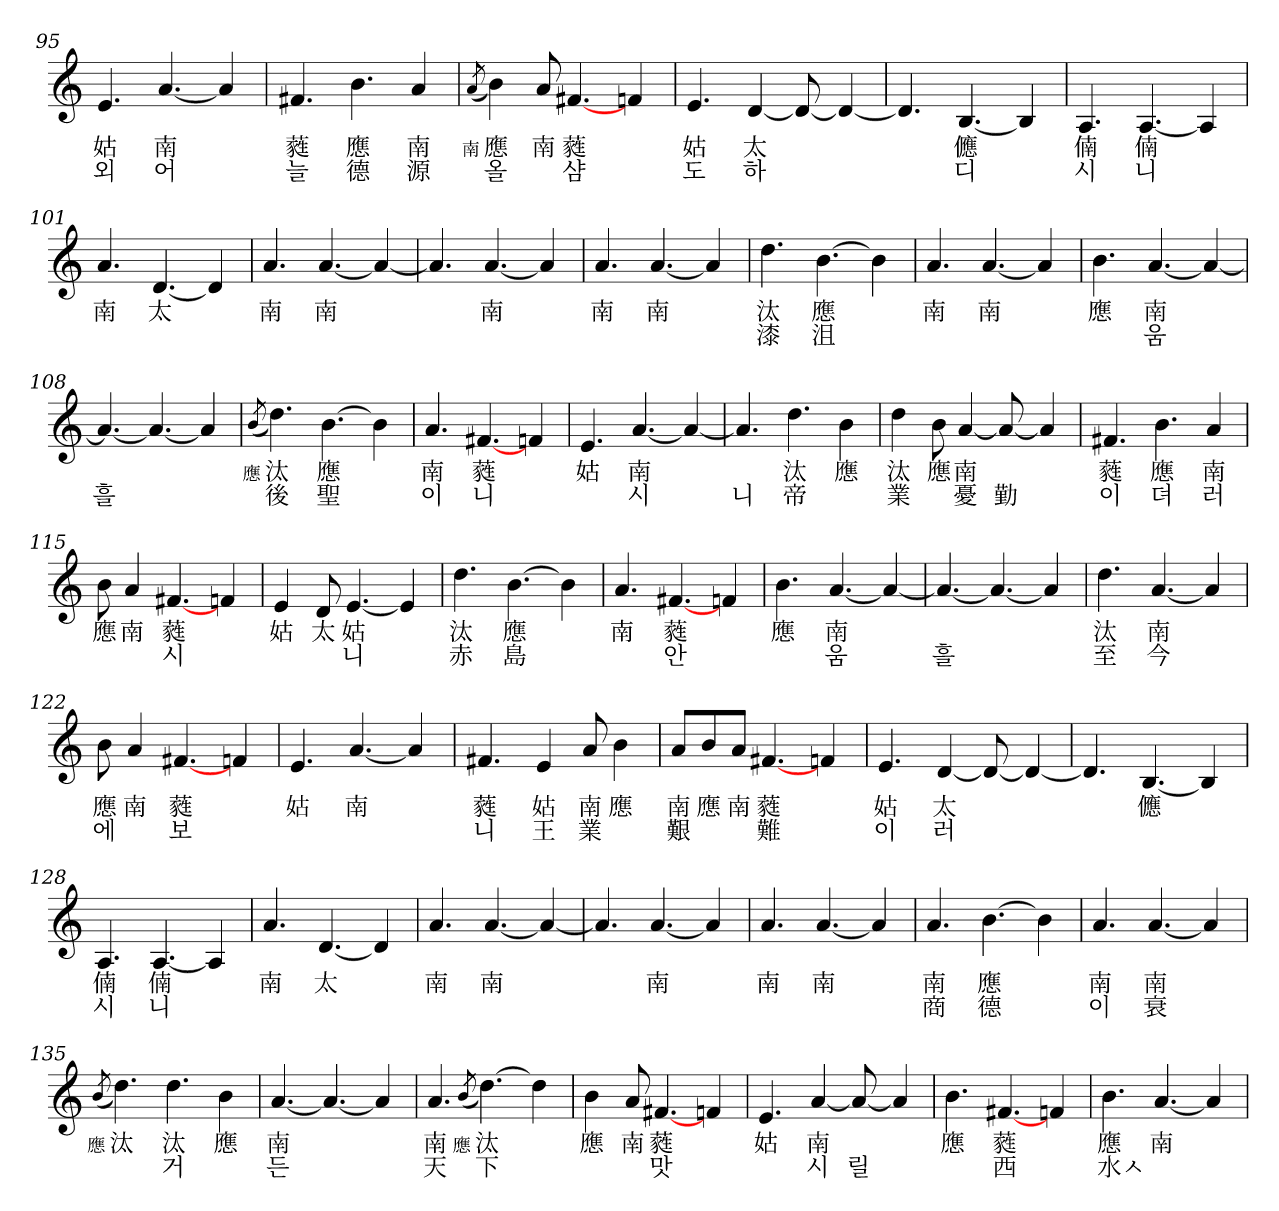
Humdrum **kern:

**kern	**text	**text
*part1	*part1	*part1
*staff1	*staff1	*staff1
!!LO:LB:g=z
*clefG2	*	*
*k[]	*	*
*a:	*	*
=95	=95	=95
!	!LO:LY:b	!LO:LY:b
4.e/	姑	외
!	!LO:LY:b	!LO:LY:b
[4.a/	南	어
4a/]	.	.
=96	=96	=96
!	!LO:LY:b	!LO:LY:b
4.f#X/	蕤	늘
!	!LO:LY:b	!LO:LY:b
4.b\	應	德
!	!LO:LY:b	!LO:LY:b
4a/	南	源
!!LO:LB:g=z
=97	=97	=97
!	!LO:LY:b	!
(<8qa/	南	.
!	!LO:LY:b	!LO:LY:b
4b\)	應	올
!	!LO:LY:b	!LO:LY:b
8a/	南	.
!	!LO:LY:b	!LO:LY:b
[4.f#X/	蕤	샴
4f/	.	.
=98	=98	=98
!	!LO:LY:b	!LO:LY:b
4.e/	姑	도
!	!LO:LY:b	!LO:LY:b
[4d/	太	하
!	!	!LO:LY:b
8d/_	.	.
4d/_	.	.
!!LO:LB:g=z
=99	=99	=99
!	!	!LO:LY:b
4.d/]	.	.
!	!LO:LY:b	!LO:LY:b
[4.B/	㒣	디
4B/]	.	.
=100	=100	=100
!	!LO:LY:b	!LO:LY:b
4.A/	㑲	시
!	!LO:LY:b	!LO:LY:b
[4.A/	㑲	니
4A/]	.	.
!!LO:PB:g=z
=101	=101	=101
!	!LO:LY:b	!
4.a/	南	.
!	!LO:LY:b	!
[4.d/	太	.
4d/]	.	.
=102	=102	=102
!	!LO:LY:b	!
4.a/	南	.
!	!LO:LY:b	!
[4.a/	南	.
4a/_	.	.
!!LO:LB:g=z
=103	=103	=103
4.a/]	.	.
!	!LO:LY:b	!
[4.a/	南	.
4a/]	.	.
=104	=104	=104
!	!LO:LY:b	!
4.a/	南	.
!	!LO:LY:b	!
[4.a/	南	.
4a/]	.	.
!!LO:LB:g=z
=105	=105	=105
!	!LO:LY:b	!LO:LY:b
4.dd\	汰	漆
!	!LO:LY:b	!LO:LY:b
[4.b\	應	沮
4b\]	.	.
=106	=106	=106
!	!LO:LY:b	!
4.a/	南	.
!	!LO:LY:b	!LO:LY:b
[4.a/	南	.
4a/]	.	.
!!LO:LB:g=z
=107	=107	=107
!	!LO:LY:b	!LO:LY:b
4.b\	應	.
!	!LO:LY:b	!LO:LY:b
[4.a/	南	움
4a/_	.	.
=108	=108	=108
!	!	!LO:LY:b
4.a/_	.	흘
4.a/_	.	.
4a/]	.	.
!!LO:LB:g=z
=109	=109	=109
!	!LO:LY:b	!
(<8qb/	應	.
!	!LO:LY:b	!LO:LY:b
4.dd\)	汰	後
!	!LO:LY:b	!LO:LY:b
[4.b\	應	聖
4b\]	.	.
=110	=110	=110
!	!LO:LY:b	!LO:LY:b
4.a/	南	이
!	!LO:LY:b	!LO:LY:b
[4.f#X/	蕤	니
4f/	.	.
!!LO:LB:g=z
=111	=111	=111
!	!LO:LY:b	!LO:LY:b
4.e/	姑	.
!	!LO:LY:b	!LO:LY:b
[4.a/	南	시
4a/_	.	.
=112	=112	=112
!	!	!LO:LY:b
4.a/]	.	니
!	!LO:LY:b	!LO:LY:b
4.dd\	汰	帝
!	!LO:LY:b	!
4b\	應	.
!!LO:LB:g=z
=113	=113	=113
!	!LO:LY:b	!LO:LY:b
4dd\	汰	業
!	!LO:LY:b	!
8b\	應	.
!	!LO:LY:b	!LO:LY:b
[4a/	南	憂
!	!	!LO:LY:b
8a/_	.	勤
4a/]	.	.
=114	=114	=114
!	!LO:LY:b	!LO:LY:b
4.f#X/	蕤	이
!	!LO:LY:b	!LO:LY:b
4.b\	應	뎌
!	!LO:LY:b	!LO:LY:b
4a/	南	러
!!LO:LB:g=z
=115	=115	=115
!	!LO:LY:b	!LO:LY:b
8b\	應	.
!	!LO:LY:b	!
4a/	南	.
!	!LO:LY:b	!LO:LY:b
[4.f#X/	蕤	시
4f/	.	.
=116	=116	=116
!	!LO:LY:b	!
4e/	姑	.
!	!LO:LY:b	!
8d/	太	.
!	!LO:LY:b	!LO:LY:b
[4.e/	姑	니
4e/]	.	.
!!LO:LB:g=z
=117	=117	=117
!	!LO:LY:b	!LO:LY:b
4.dd\	汰	赤
!	!LO:LY:b	!LO:LY:b
[4.b\	應	島
4b\]	.	.
=118	=118	=118
!	!LO:LY:b	!
4.a/	南	.
!	!LO:LY:b	!LO:LY:b
[4.f#X/	蕤	안
4f/	.	.
!!LO:LB:g=z
=119	=119	=119
!	!LO:LY:b	!LO:LY:b
4.b\	應	.
!	!LO:LY:b	!LO:LY:b
[4.a/	南	움
4a/_	.	.
=120	=120	=120
!	!	!LO:LY:b
4.a/_	.	흘
4.a/_	.	.
4a/]	.	.
!!LO:PB:g=z
=121	=121	=121
!	!LO:LY:b	!LO:LY:b
4.dd\	汰	至
!	!LO:LY:b	!LO:LY:b
[4.a/	南	今
4a/]	.	.
=122	=122	=122
!	!LO:LY:b	!LO:LY:b
8b\	應	에
!	!LO:LY:b	!
4a/	南	.
!	!LO:LY:b	!LO:LY:b
[4.f#X/	蕤	보
4f/	.	.
!!LO:LB:g=z
=123	=123	=123
!	!LO:LY:b	!LO:LY:b
4.e/	姑	.
!	!LO:LY:b	!LO:LY:b
[4.a/	南	.
4a/]	.	.
=124	=124	=124
!	!LO:LY:b	!LO:LY:b
4.f#X/	蕤	니
!	!LO:LY:b	!LO:LY:b
4e/	姑	王
!	!LO:LY:b	!LO:LY:b
8a/	南	業
!	!LO:LY:b	!
4b\	應	.
!!LO:LB:g=z
=125	=125	=125
!	!LO:LY:b	!LO:LY:b
8a/L	南	艱
!	!LO:LY:b	!
8b/	應	.
!	!LO:LY:b	!
8a/J	南	.
!	!LO:LY:b	!LO:LY:b
[4.f#X/	蕤	難
4f/	.	.
=126	=126	=126
!	!LO:LY:b	!LO:LY:b
4.e/	姑	이
!	!LO:LY:b	!LO:LY:b
[4d/	太	러
8d/_	.	.
4d/_	.	.
!!LO:LB:g=z
=127	=127	=127
4.d/]	.	.
!	!LO:LY:b	!LO:LY:b
[4.B/	㒣	.
4B/]	.	.
=128	=128	=128
!	!LO:LY:b	!LO:LY:b
4.A/	㑲	시
!	!LO:LY:b	!LO:LY:b
[4.A/	㑲	니
4A/]	.	.
!!LO:LB:g=z
=129	=129	=129
!	!LO:LY:b	!
4.a/	南	.
!	!LO:LY:b	!
[4.d/	太	.
4d/]	.	.
=130	=130	=130
!	!LO:LY:b	!
4.a/	南	.
!	!LO:LY:b	!
[4.a/	南	.
4a/_	.	.
!!LO:LB:g=z
=131	=131	=131
4.a/]	.	.
!	!LO:LY:b	!
[4.a/	南	.
4a/]	.	.
=132	=132	=132
!	!LO:LY:b	!
4.a/	南	.
!	!LO:LY:b	!
[4.a/	南	.
4a/]	.	.
!!LO:LB:g=z
=133	=133	=133
!	!LO:LY:b	!LO:LY:b
4.a/	南	商
!	!LO:LY:b	!LO:LY:b
[4.b\	應	德
4b\]	.	.
=134	=134	=134
!	!LO:LY:b	!LO:LY:b
4.a/	南	이
!	!LO:LY:b	!LO:LY:b
[4.a/	南	衰
4a/]	.	.
!!LO:LB:g=z
=135	=135	=135
!	!LO:LY:b	!
(<8qb/	應	.
!	!LO:LY:b	!LO:LY:b
4.dd\)	汰	.
!	!LO:LY:b	!LO:LY:b
4.dd\	汰	거
!	!LO:LY:b	!
4b\	應	.
=136	=136	=136
!	!LO:LY:b	!LO:LY:b
[4.a/	南	든
4.a/_	.	.
4a/]	.	.
!!LO:LB:g=z
=137	=137	=137
!	!LO:LY:b	!LO:LY:b
4.a/	南	天
!	!LO:LY:b	!
(<8qb/	應	.
!	!LO:LY:b	!LO:LY:b
[4.dd\)	汰	下
4dd\]	.	.
=138	=138	=138
!	!LO:LY:b	!LO:LY:b
4b\	應	.
!	!LO:LY:b	!
8a/	南	.
!	!LO:LY:b	!LO:LY:b
[4.f#X/	蕤	맛
4f/	.	.
!!LO:LB:g=z
=139	=139	=139
!	!LO:LY:b	!LO:LY:b
4.e/	姑	.
!	!LO:LY:b	!LO:LY:b
[4a/	南	시
!	!	!LO:LY:b
8a/_	.	릴
4a/]	.	.
=140	=140	=140
!	!LO:LY:b	!LO:LY:b
4.b\	應	.
!	!LO:LY:b	!LO:LY:b
[4.f#X/	蕤	西
4f/	.	.
!!LO:PB:g=z
=141	=141	=141
!	!LO:LY:b	!LO:LY:b
4.b\	應	水ㅅ
!	!LO:LY:b	!LO:LY:b
[4.a/	南	.
4a/]	.	.
=	=	=
*-	*-	*-
